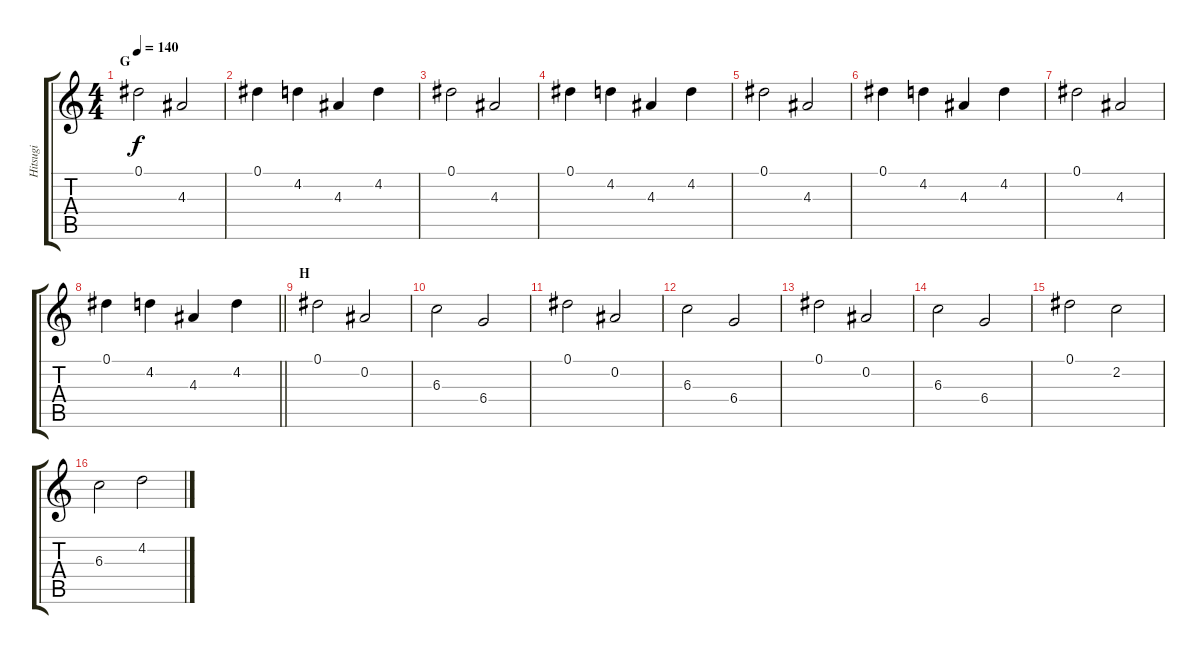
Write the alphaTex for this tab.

\track ("Hitsugi" "Hitsugi") {instrument overdrivenguitar}
\staff {score tabs}
\tuning (Eb4 Bb3 Gb3 Db3 Ab2 Eb2) {hide}
\ts (4 4)
\section ("" "G")
\tempo 140
\clef g2
\ks c
0.1.2{dy f} 4.3.2 |
0.1.4 4.2.4 4.3.4 4.2.4 |
0.1.2 4.3.2 |
0.1.4 4.2.4 4.3.4 4.2.4 |
0.1.2 4.3.2 |
0.1.4 4.2.4 4.3.4 4.2.4 |
0.1.2 4.3.2 |
\barLineRight lightlight
0.1.4 4.2.4 4.3.4 4.2.4 |
\section ("" "H")
0.1.2 0.2.2 |
6.3.2 6.4.2 |
0.1.2 0.2.2 |
6.3.2 6.4.2 |
0.1.2 0.2.2 |
6.3.2 6.4.2 |
0.1.2 2.2.2 |
6.3.2 4.2.2
